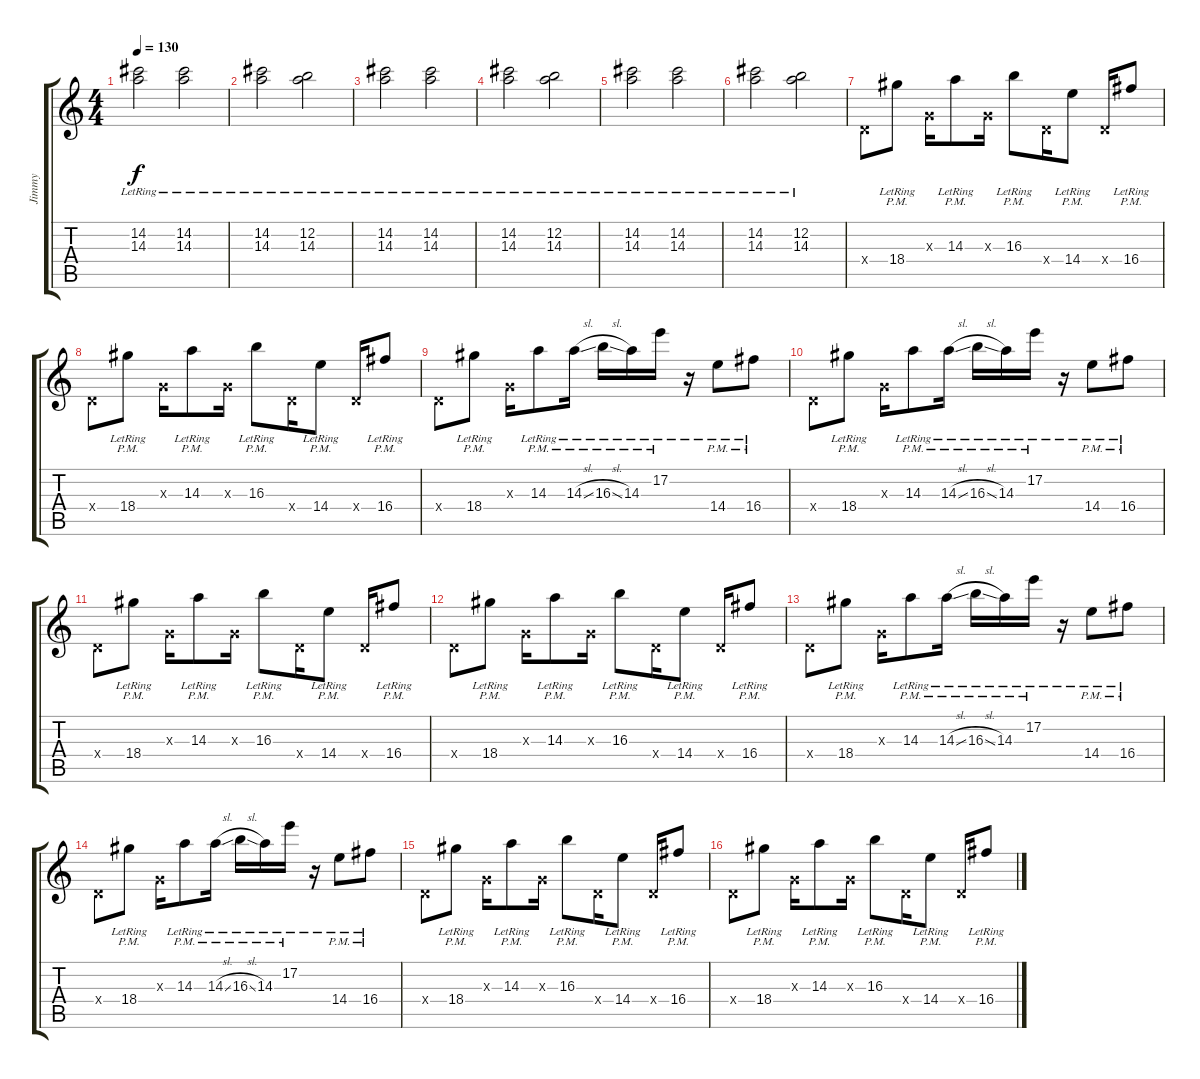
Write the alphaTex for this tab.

\track ("Jimmy" "Jimmy") {instrument electricguitarclean}
\staff {score tabs}
\tuning (E4 B3 G3 D3 A2 E2) {hide}
\ts (4 4)
\tempo 130
\clef g2
\ks c
(14.2{lr} 14.3{lr}).2{dy f} (14.2{lr} 14.3{lr}).2 |
(14.2{lr} 14.3{lr}).2 (12.2{lr} 14.3{lr}).2 |
(14.2{lr} 14.3{lr}).2 (14.2{lr} 14.3{lr}).2 |
(14.2{lr} 14.3{lr}).2 (12.2{lr} 14.3{lr}).2 |
(14.2{lr} 14.3{lr}).2 (14.2{lr} 14.3{lr}).2 |
(14.2{lr} 14.3{lr}).2 (12.2{lr} 14.3{lr}).2 |
0.4{x}.8 18.4{pm lr}.8 0.3{x}.16 14.3{pm lr}.8 0.3{x}.16 16.3{pm lr}.8 0.4{x}.16 14.4{pm lr}.8 0.4{x}.16 16.4{pm lr}.8 |
0.4{x}.8 18.4{pm lr}.8 0.3{x}.16 14.3{pm lr}.8 0.3{x}.16 16.3{pm lr}.8 0.4{x}.16 14.4{pm lr}.8 0.4{x}.16 16.4{pm lr}.8 |
0.4{x}.8 18.4{pm lr}.8 0.3{x}.16 14.3{pm lr}.8 14.3{sl pm lr}.16 16.3{sl pm lr}.16 14.3{pm lr}.16 17.2{pm lr}.16 r.16 14.4{pm lr}.8 16.4{pm lr}.8 |
0.4{x}.8 18.4{pm lr}.8 0.3{x}.16 14.3{pm lr}.8 14.3{sl pm lr}.16 16.3{sl pm lr}.16 14.3{pm lr}.16 17.2{pm lr}.16 r.16 14.4{pm lr}.8 16.4{pm lr}.8 |
0.4{x}.8 18.4{pm lr}.8 0.3{x}.16 14.3{pm lr}.8 0.3{x}.16 16.3{pm lr}.8 0.4{x}.16 14.4{pm lr}.8 0.4{x}.16 16.4{pm lr}.8 |
0.4{x}.8 18.4{pm lr}.8 0.3{x}.16 14.3{pm lr}.8 0.3{x}.16 16.3{pm lr}.8 0.4{x}.16 14.4{pm lr}.8 0.4{x}.16 16.4{pm lr}.8 |
0.4{x}.8 18.4{pm lr}.8 0.3{x}.16 14.3{pm lr}.8 14.3{sl pm lr}.16 16.3{sl pm lr}.16 14.3{pm lr}.16 17.2{pm lr}.16 r.16 14.4{pm lr}.8 16.4{pm lr}.8 |
0.4{x}.8 18.4{pm lr}.8 0.3{x}.16 14.3{pm lr}.8 14.3{sl pm lr}.16 16.3{sl pm lr}.16 14.3{pm lr}.16 17.2{pm lr}.16 r.16 14.4{pm lr}.8 16.4{pm lr}.8 |
0.4{x}.8 18.4{pm lr}.8 0.3{x}.16 14.3{pm lr}.8 0.3{x}.16 16.3{pm lr}.8 0.4{x}.16 14.4{pm lr}.8 0.4{x}.16 16.4{pm lr}.8 |
0.4{x}.8 18.4{pm lr}.8 0.3{x}.16 14.3{pm lr}.8 0.3{x}.16 16.3{pm lr}.8 0.4{x}.16 14.4{pm lr}.8 0.4{x}.16 16.4{pm lr}.8
